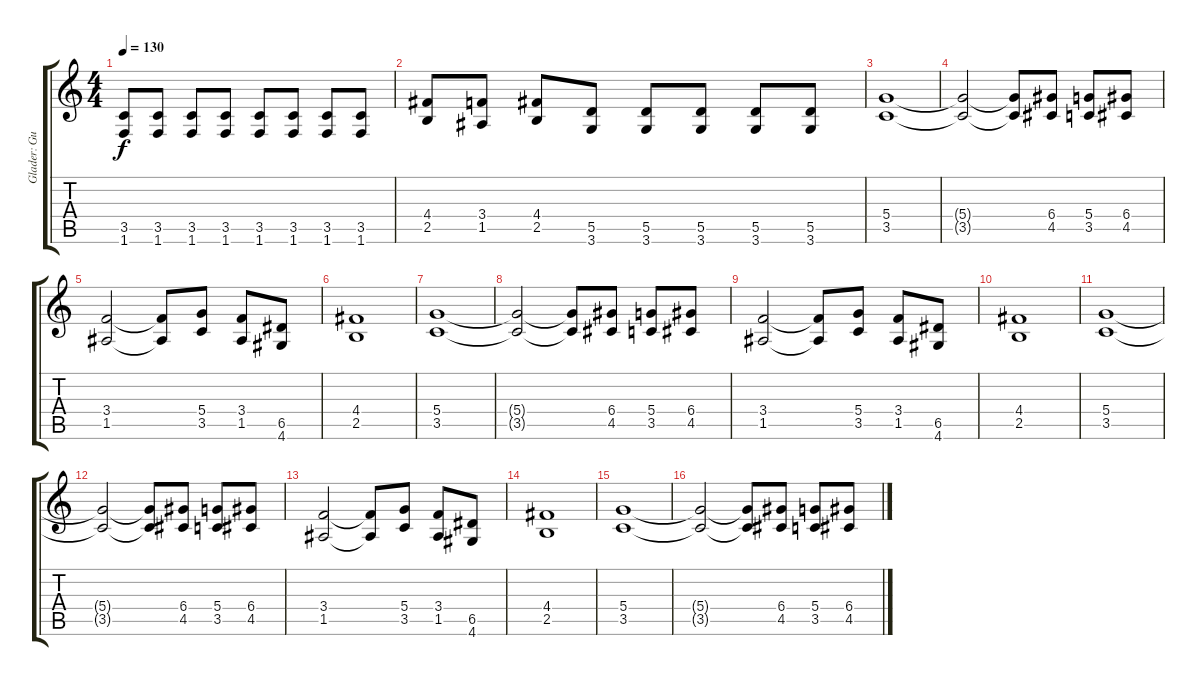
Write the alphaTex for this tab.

\track ("Glader: Guitar 1" "Glader: Gu") {instrument acousticguitarsteel}
\staff {score tabs}
\tuning (E4 B3 G3 D3 A2 E2) {hide}
\ts (4 4)
\tempo 130
\clef g2
\ks c
(3.5 1.6).8{dy f} (3.5 1.6).8 (3.5 1.6).8 (3.5 1.6).8 (3.5 1.6).8 (3.5 1.6).8 (3.5 1.6).8 (3.5 1.6).8 |
(4.4 2.5).8 (3.4 1.5).8 (4.4 2.5).8 (5.5 3.6).8 (5.5 3.6).8 (5.5 3.6).8 (5.5 3.6).8 (5.5 3.6).8 |
(5.4 3.5).1 |
(5.4{t} 3.5{t}).2 (5.4{t} 3.5{t}).8 (6.4 4.5).8 (5.4 3.5).8 (6.4 4.5).8 |
(3.4 1.5).2 (3.4{t} 1.5{t}).8 (5.4 3.5).8 (3.4 1.5).8 (6.5 4.6).8 |
(4.4 2.5).1 |
(5.4 3.5).1 |
(5.4{t} 3.5{t}).2 (5.4{t} 3.5{t}).8 (6.4 4.5).8 (5.4 3.5).8 (6.4 4.5).8 |
(3.4 1.5).2 (3.4{t} 1.5{t}).8 (5.4 3.5).8 (3.4 1.5).8 (6.5 4.6).8 |
(4.4 2.5).1 |
(5.4 3.5).1 |
(5.4{t} 3.5{t}).2 (5.4{t} 3.5{t}).8 (6.4 4.5).8 (5.4 3.5).8 (6.4 4.5).8 |
(3.4 1.5).2 (3.4{t} 1.5{t}).8 (5.4 3.5).8 (3.4 1.5).8 (6.5 4.6).8 |
(4.4 2.5).1 |
(5.4 3.5).1 |
(5.4{t} 3.5{t}).2 (5.4{t} 3.5{t}).8 (6.4 4.5).8 (5.4 3.5).8 (6.4 4.5).8
